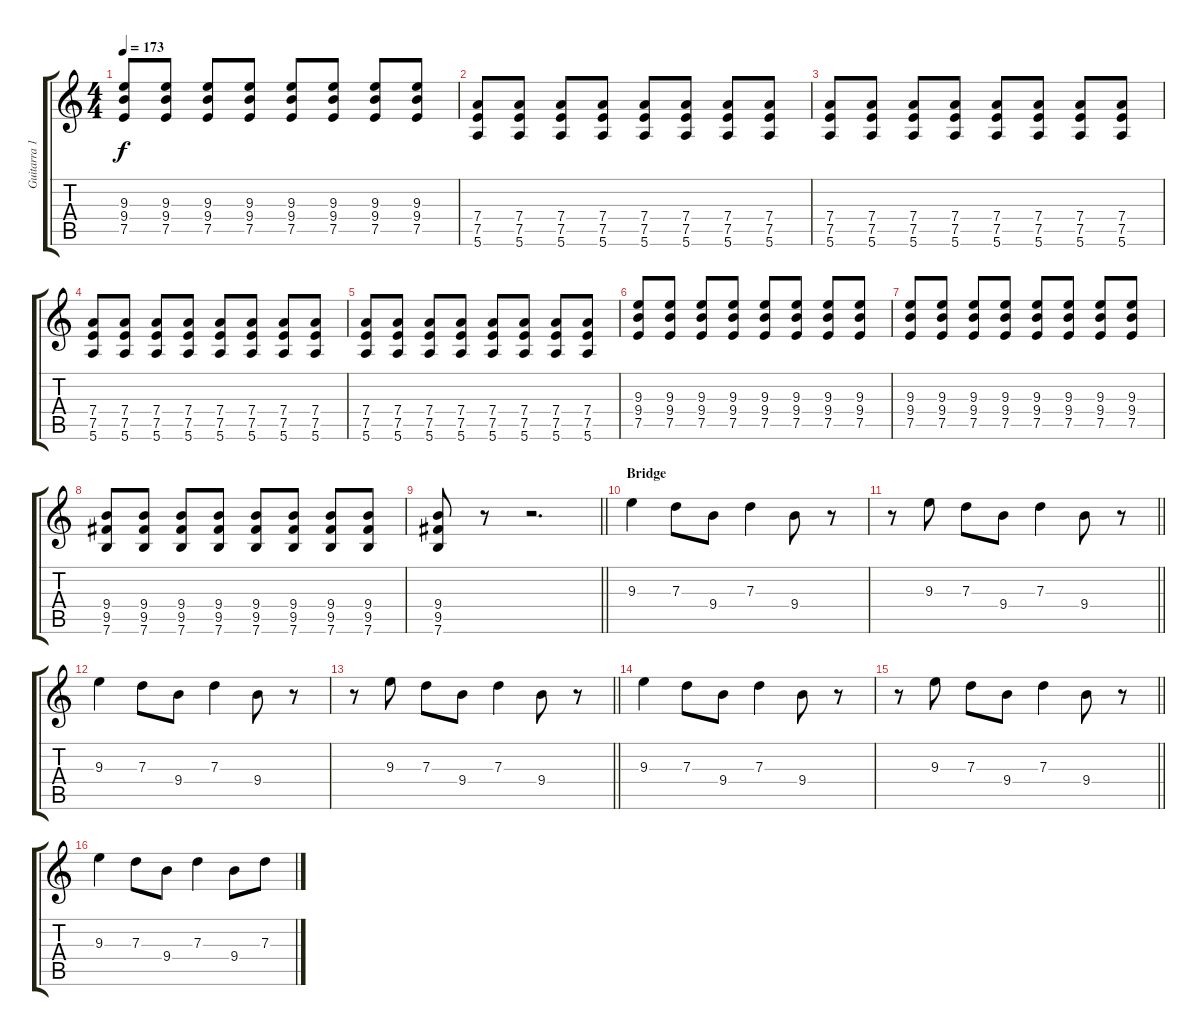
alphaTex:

\track ("Guitarra 1 - Mathias" "Guitarra 1") {instrument overdrivenguitar}
\staff {score tabs}
\tuning (E4 B3 G3 D3 A2 E2) {hide}
\ts (4 4)
\tempo 173
\clef g2
\ks c
(9.3 9.4 7.5).8{dy f} (9.3 9.4 7.5).8 (9.3 9.4 7.5).8 (9.3 9.4 7.5).8 (9.3 9.4 7.5).8 (9.3 9.4 7.5).8 (9.3 9.4 7.5).8 (9.3 9.4 7.5).8 |
(7.4 7.5 5.6).8 (7.4 7.5 5.6).8 (7.4 7.5 5.6).8 (7.4 7.5 5.6).8 (7.4 7.5 5.6).8 (7.4 7.5 5.6).8 (7.4 7.5 5.6).8 (7.4 7.5 5.6).8 |
(7.4 7.5 5.6).8 (7.4 7.5 5.6).8 (7.4 7.5 5.6).8 (7.4 7.5 5.6).8 (7.4 7.5 5.6).8 (7.4 7.5 5.6).8 (7.4 7.5 5.6).8 (7.4 7.5 5.6).8 |
(7.4 7.5 5.6).8 (7.4 7.5 5.6).8 (7.4 7.5 5.6).8 (7.4 7.5 5.6).8 (7.4 7.5 5.6).8 (7.4 7.5 5.6).8 (7.4 7.5 5.6).8 (7.4 7.5 5.6).8 |
(7.4 7.5 5.6).8 (7.4 7.5 5.6).8 (7.4 7.5 5.6).8 (7.4 7.5 5.6).8 (7.4 7.5 5.6).8 (7.4 7.5 5.6).8 (7.4 7.5 5.6).8 (7.4 7.5 5.6).8 |
(9.3 9.4 7.5).8 (9.3 9.4 7.5).8 (9.3 9.4 7.5).8 (9.3 9.4 7.5).8 (9.3 9.4 7.5).8 (9.3 9.4 7.5).8 (9.3 9.4 7.5).8 (9.3 9.4 7.5).8 |
(9.3 9.4 7.5).8 (9.3 9.4 7.5).8 (9.3 9.4 7.5).8 (9.3 9.4 7.5).8 (9.3 9.4 7.5).8 (9.3 9.4 7.5).8 (9.3 9.4 7.5).8 (9.3 9.4 7.5).8 |
(9.4 9.5 7.6).8 (9.4 9.5 7.6).8 (9.4 9.5 7.6).8 (9.4 9.5 7.6).8 (9.4 9.5 7.6).8 (9.4 9.5 7.6).8 (9.4 9.5 7.6).8 (9.4 9.5 7.6).8 |
\barLineRight lightlight
(9.4 9.5 7.6).8 r.8 r.2{d} |
\section ("" "Bridge")
9.3.4 7.3.8 9.4.8 7.3.4 9.4.8 r.8 |
\barLineRight lightlight
r.8 9.3.8 7.3.8 9.4.8 7.3.4 9.4.8 r.8 |
9.3.4 7.3.8 9.4.8 7.3.4 9.4.8 r.8 |
\barLineRight lightlight
r.8 9.3.8 7.3.8 9.4.8 7.3.4 9.4.8 r.8 |
9.3.4 7.3.8 9.4.8 7.3.4 9.4.8 r.8 |
\barLineRight lightlight
r.8 9.3.8 7.3.8 9.4.8 7.3.4 9.4.8 r.8 |
9.3.4 7.3.8 9.4.8 7.3.4 9.4.8 7.3.8
